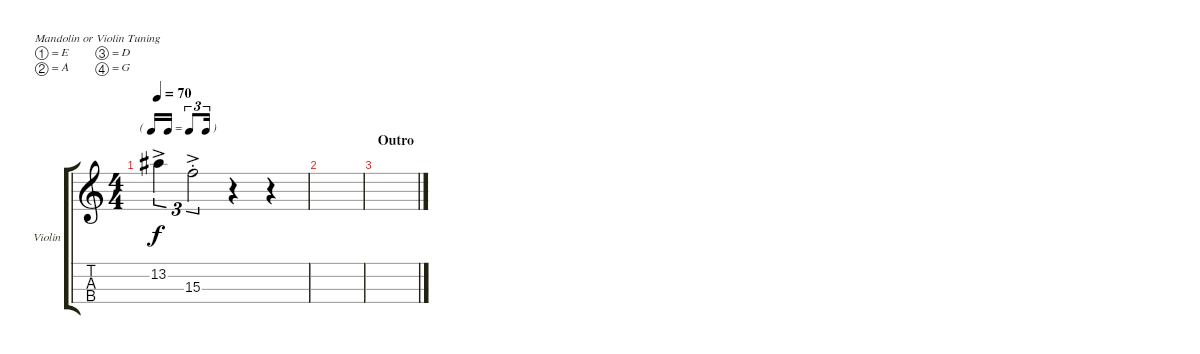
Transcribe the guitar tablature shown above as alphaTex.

\bracketExtendMode groupsimilarinstruments
\firstSystemTrackNameOrientation horizontal
\otherSystemsTrackNameOrientation horizontal
\track ("Accordion" "Violin") {instrument violin}
\staff {score tabs}
\tuning (E5 A4 D4 G3)
\ts (4 4)
\tf triplet16th
\tempo 70
\clef g2
\ks aminor
13.2{ac}.4{tu (3 2) dy f} 15.3{ac st}.2{tu (3 2)} r.4 r.4 |
|
\section ("" "Outro")
